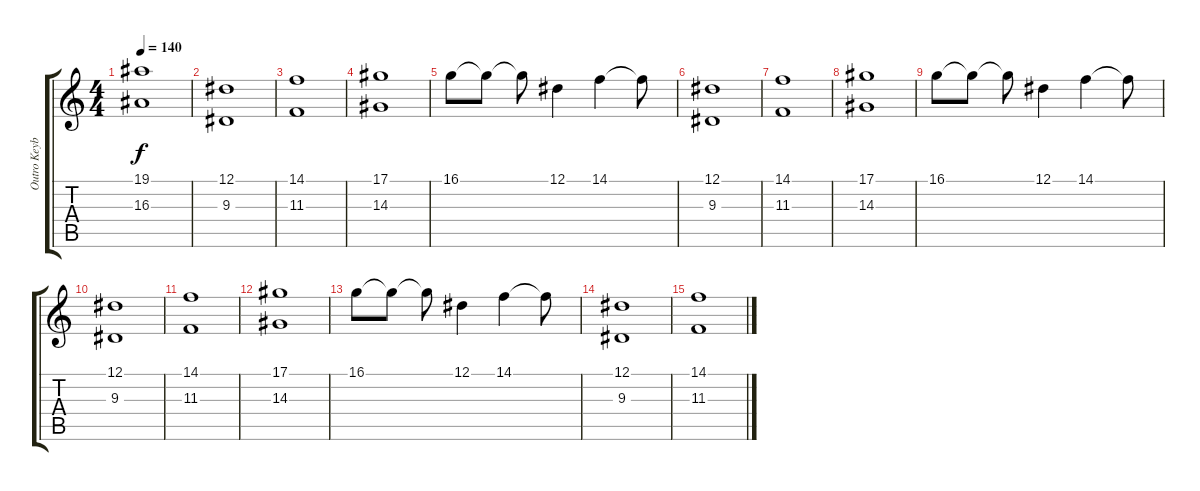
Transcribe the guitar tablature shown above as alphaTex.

\track ("Outro Keyboard" "Outro Keyb") {instrument stringensemble1}
\staff {score tabs}
\tuning (Eb4 Bb3 Gb3 Db3 Ab2 Eb2) {hide}
\ts (4 4)
\tempo 140
\clef g2
\ks c
(19.1 16.3).1{dy f} |
(12.1 9.3).1 |
(14.1 11.3).1 |
(17.1 14.3).1 |
16.1.8 16.1{t}.8 16.1{t}.8 12.1.4 14.1.4 14.1{t}.8 |
(12.1 9.3).1 |
(14.1 11.3).1 |
(17.1 14.3).1 |
16.1.8 16.1{t}.8 16.1{t}.8 12.1.4 14.1.4 14.1{t}.8 |
(12.1 9.3).1 |
(14.1 11.3).1 |
(17.1 14.3).1 |
16.1.8 16.1{t}.8 16.1{t}.8 12.1.4 14.1.4 14.1{t}.8 |
(12.1 9.3).1 |
(14.1 11.3).1
